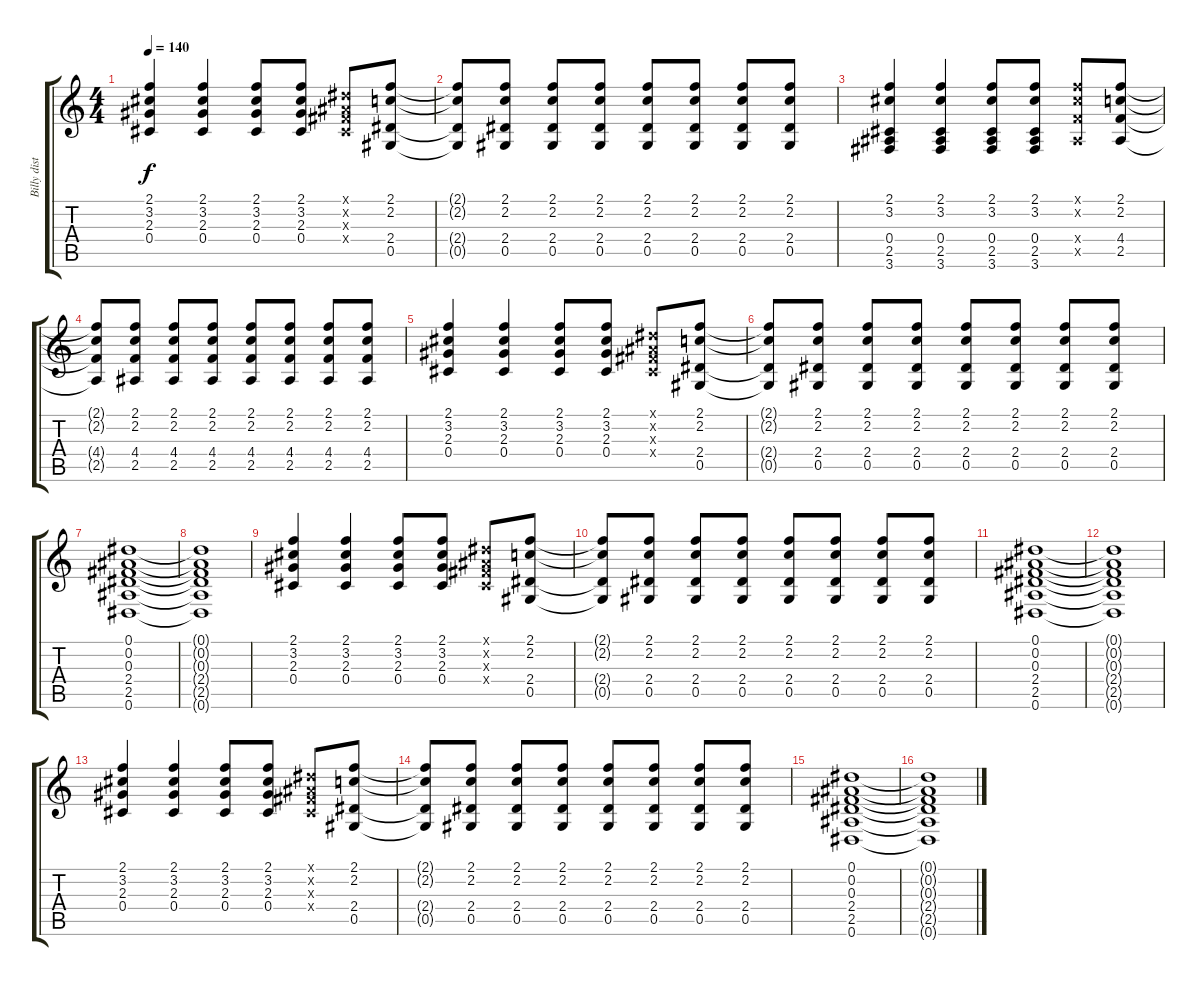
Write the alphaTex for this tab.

\track ("Billy distortion" "Billy dist") {instrument overdrivenguitar}
\staff {score tabs}
\tuning (Eb4 Bb3 Gb3 Db3 Ab2 Eb2) {hide}
\ts (4 4)
\tempo 140
\clef g2
\ks c
(2.1 3.2 2.3 0.4).4{dy f} (2.1 3.2 2.3 0.4).4 (2.1 3.2 2.3 0.4).8 (2.1 3.2 2.3 0.4).8 (0.1{x} 0.2{x} 0.3{x} 0.4{x}).8 (2.1 2.2 2.4 0.5).8 |
(2.1{t} 2.2{t} 2.4{t} 0.5{t}).8 (2.1 2.2 2.4 0.5).8 (2.1 2.2 2.4 0.5).8 (2.1 2.2 2.4 0.5).8 (2.1 2.2 2.4 0.5).8 (2.1 2.2 2.4 0.5).8 (2.1 2.2 2.4 0.5).8 (2.1 2.2 2.4 0.5).8 |
(2.1 3.2 0.4 2.5 3.6).4 (2.1 3.2 0.4 2.5 3.6).4 (2.1 3.2 0.4 2.5 3.6).8 (2.1 3.2 0.4 2.5 3.6).8 (2.1{x} 3.2{x} 4.4{x} 2.5{x}).8 (2.1 2.2 4.4 2.5).8 |
(2.1{t} 2.2{t} 4.4{t} 2.5{t}).8 (2.1 2.2 4.4 2.5).8 (2.1 2.2 4.4 2.5).8 (2.1 2.2 4.4 2.5).8 (2.1 2.2 4.4 2.5).8 (2.1 2.2 4.4 2.5).8 (2.1 2.2 4.4 2.5).8 (2.1 2.2 4.4 2.5).8 |
(2.1 3.2 2.3 0.4).4 (2.1 3.2 2.3 0.4).4 (2.1 3.2 2.3 0.4).8 (2.1 3.2 2.3 0.4).8 (0.1{x} 0.2{x} 0.3{x} 0.4{x}).8 (2.1 2.2 2.4 0.5).8 |
(2.1{t} 2.2{t} 2.4{t} 0.5{t}).8 (2.1 2.2 2.4 0.5).8 (2.1 2.2 2.4 0.5).8 (2.1 2.2 2.4 0.5).8 (2.1 2.2 2.4 0.5).8 (2.1 2.2 2.4 0.5).8 (2.1 2.2 2.4 0.5).8 (2.1 2.2 2.4 0.5).8 |
(0.1 0.2 0.3 2.4 2.5 0.6).1 |
(0.1{t} 0.2{t} 0.3{t} 2.4{t} 2.5{t} 0.6{t}).1 |
(2.1 3.2 2.3 0.4).4 (2.1 3.2 2.3 0.4).4 (2.1 3.2 2.3 0.4).8 (2.1 3.2 2.3 0.4).8 (0.1{x} 0.2{x} 0.3{x} 0.4{x}).8 (2.1 2.2 2.4 0.5).8 |
(2.1{t} 2.2{t} 2.4{t} 0.5{t}).8 (2.1 2.2 2.4 0.5).8 (2.1 2.2 2.4 0.5).8 (2.1 2.2 2.4 0.5).8 (2.1 2.2 2.4 0.5).8 (2.1 2.2 2.4 0.5).8 (2.1 2.2 2.4 0.5).8 (2.1 2.2 2.4 0.5).8 |
(0.1 0.2 0.3 2.4 2.5 0.6).1 |
(0.1{t} 0.2{t} 0.3{t} 2.4{t} 2.5{t} 0.6{t}).1 |
(2.1 3.2 2.3 0.4).4 (2.1 3.2 2.3 0.4).4 (2.1 3.2 2.3 0.4).8 (2.1 3.2 2.3 0.4).8 (0.1{x} 0.2{x} 0.3{x} 0.4{x}).8 (2.1 2.2 2.4 0.5).8 |
(2.1{t} 2.2{t} 2.4{t} 0.5{t}).8 (2.1 2.2 2.4 0.5).8 (2.1 2.2 2.4 0.5).8 (2.1 2.2 2.4 0.5).8 (2.1 2.2 2.4 0.5).8 (2.1 2.2 2.4 0.5).8 (2.1 2.2 2.4 0.5).8 (2.1 2.2 2.4 0.5).8 |
(0.1 0.2 0.3 2.4 2.5 0.6).1 |
(0.1{t} 0.2{t} 0.3{t} 2.4{t} 2.5{t} 0.6{t}).1
